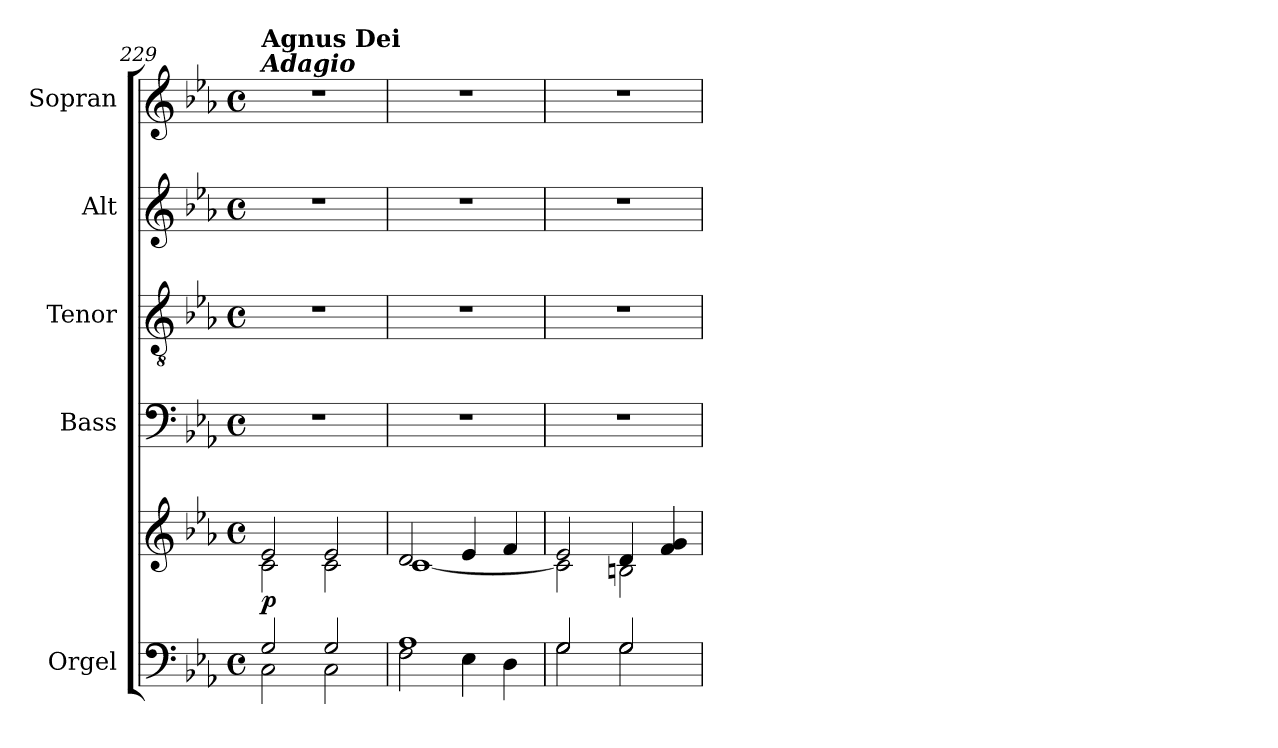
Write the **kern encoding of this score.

**kern	**kern	**dynam	**kern	**kern	**kern	**kern
*part5	*part5	*part5	*part4	*part3	*part2	*part1
*staff6	*staff5	*staff5/6	*staff4	*staff3	*staff2	*staff1
*I"Orgel	*	*	*I"Bass	*I"Tenor	*I"Alt	*I"Sopran
*I'Org.	*	*	*I'B.	*I'T.	*I'A.	*I'S.
!!LO:LB:g=z
*clefF4	*clefG2	*	*clefF4	*clefGv2	*clefG2	*clefG2
*k[b-e-a-]	*k[b-e-a-]	*	*k[b-e-a-]	*k[b-e-a-]	*k[b-e-a-]	*k[b-e-a-]
*E-:	*E-:	*	*E-:	*E-:	*E-:	*E-:
*M4/4	*M4/4	*	*M4/4	*M4/4	*M4/4	*M4/4
*met(c)	*met(c)	*	*met(c)	*met(c)	*met(c)	*met(c)
=229	=229	=229	=229	=229	=229	=229
*^	*^	*	*	*	*	*
!	!	!	!	!	!	!	!	!LO:TX:a:Bi:t=Adagio
!	!	!	!	!	!	!	!	!LO:TX:a:B:t=Agnus Dei
!	!	!	!	!LO:DY:b	!	!	!	!
2G/	2C\	2e-/	2c\	p	1r	1r	1r	1r
2G/	2C\	2e-/	2c\	.	.	.	.	.
=230	=230	=230	=230	=230	=230	=230	=230	=230
1A-	2F\	2d/	[<1c	.	1r	1r	1r	1r
.	4E-\	4e-/	.	.	.	.	.	.
.	4D\	4f/	.	.	.	.	.	.
=231	=231	=231	=231	=231	=231	=231	=231	=231
2G/	2G\	2e-/	2c\]	.	1r	1r	1r	1r
2G/	2G\	4d/	2Bn\	.	.	.	.	.
.	.	4f/ 4g/	.	.	.	.	.	.
*v	*v	*	*	*	*	*	*	*
*	*v	*v	*	*	*	*	*
=	=	=	=	=	=	=
*-	*-	*-	*-	*-	*-	*-
